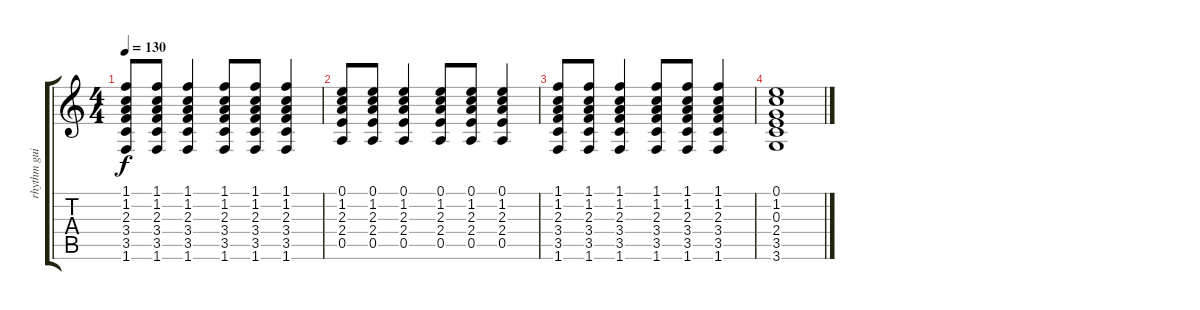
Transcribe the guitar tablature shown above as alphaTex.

\track ("rhythm guitar" "rhythm gui") {instrument acousticguitarsteel}
\staff {score tabs}
\tuning (E4 B3 G3 D3 A2 E2) {hide}
\ts (4 4)
\tempo 130
\clef g2
\ks c
(1.1 1.2 2.3 3.4 3.5 1.6).8{dy f} (1.1 1.2 2.3 3.4 3.5 1.6).8 (1.1 1.2 2.3 3.4 3.5 1.6).4 (1.1 1.2 2.3 3.4 3.5 1.6).8 (1.1 1.2 2.3 3.4 3.5 1.6).8 (1.1 1.2 2.3 3.4 3.5 1.6).4 |
(0.1 1.2 2.3 2.4 0.5).8 (0.1 1.2 2.3 2.4 0.5).8 (0.1 1.2 2.3 2.4 0.5).4 (0.1 1.2 2.3 2.4 0.5).8 (0.1 1.2 2.3 2.4 0.5).8 (0.1 1.2 2.3 2.4 0.5).4 |
(1.1 1.2 2.3 3.4 3.5 1.6).8 (1.1 1.2 2.3 3.4 3.5 1.6).8 (1.1 1.2 2.3 3.4 3.5 1.6).4 (1.1 1.2 2.3 3.4 3.5 1.6).8 (1.1 1.2 2.3 3.4 3.5 1.6).8 (1.1 1.2 2.3 3.4 3.5 1.6).4 |
(0.1 1.2 0.3 2.4 3.5 3.6).1
